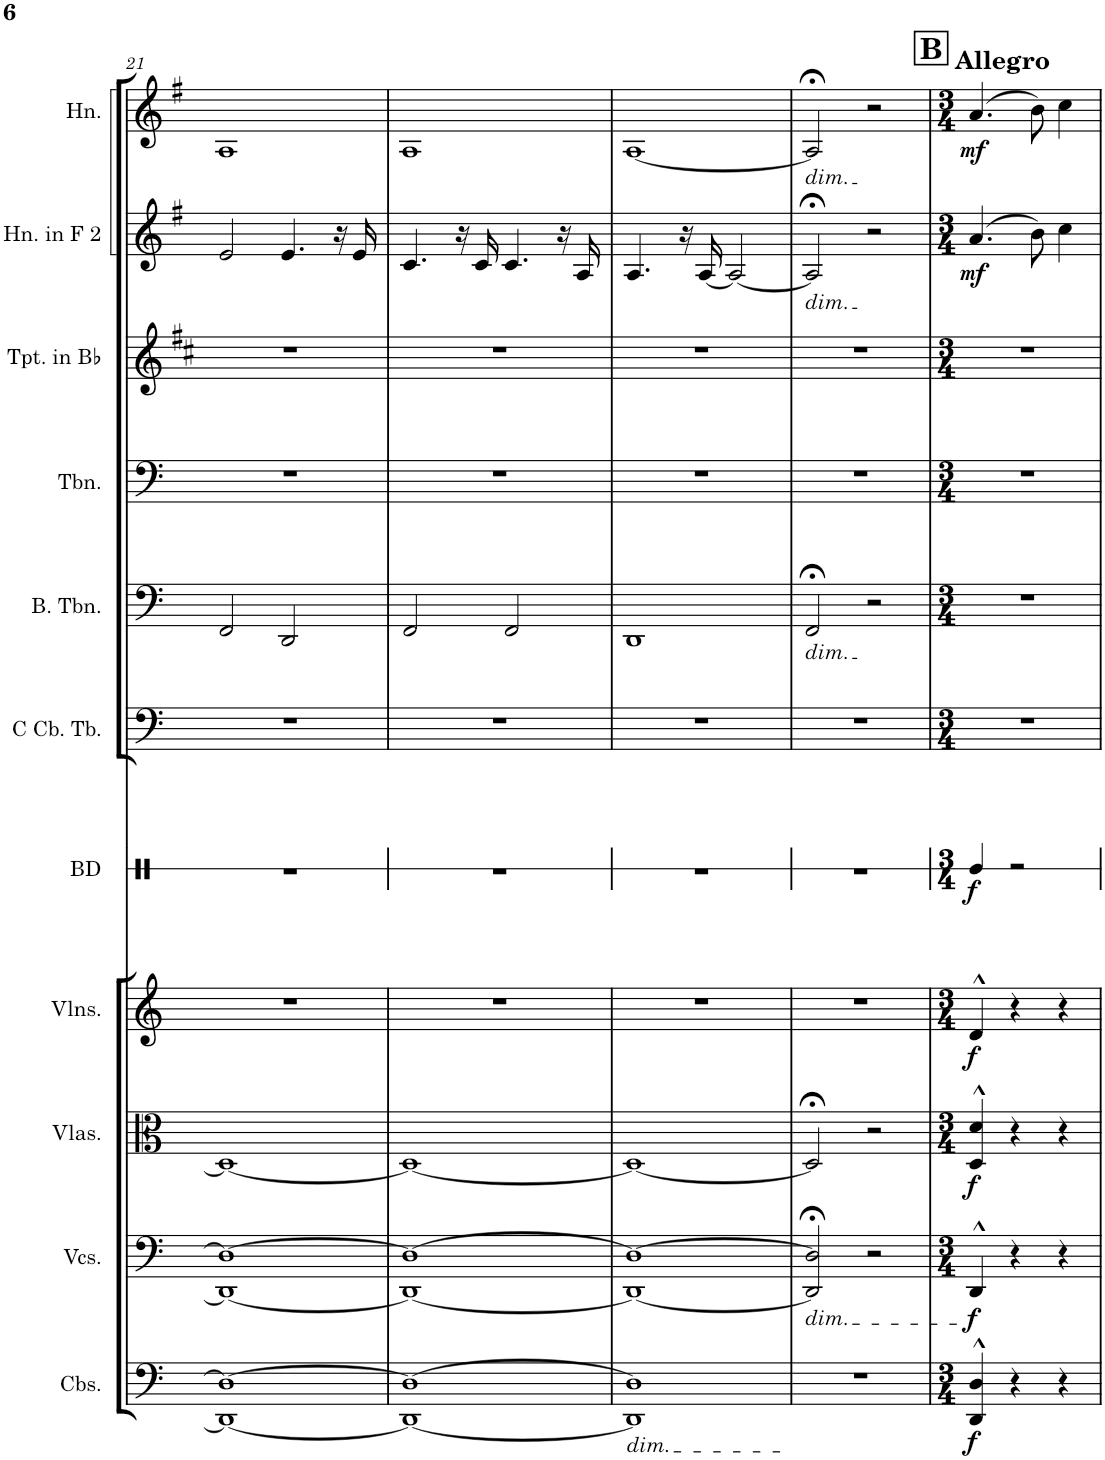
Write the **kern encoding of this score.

**kern	**dynam	**kern	**dynam	**kern	**dynam	**kern	**dynam	**kern	**dynam	**kern	**kern	**kern	**kern	**kern	**dynam	**kern	**dynam
*part11	*part11	*part10	*part10	*part9	*part9	*part8	*part8	*part7	*part7	*part6	*part5	*part4	*part3	*part2	*part2	*part1	*part1
*staff11	*staff11	*staff10	*staff10	*staff9	*staff9	*staff8	*staff8	*staff7	*staff7	*staff6	*staff5	*staff4	*staff3	*staff2	*staff2	*staff1	*staff1
*I"Contrabasses	*	*I"Violoncellos	*	*I"Violas	*	*I"Violins	*	*I"Bass Drum	*	*I"C Contrabass Tuba	*I"Bass Trombone	*I"Trombone	*I"Trumpet in Bb	*I"Horn in F 2	*	*I"Horn	*
*I'Cbs.	*	*I'Vcs.	*	*I'Vlas.	*	*I'Vlns.	*	*I'BD	*	*I'C Cb. Tb.	*I'B. Tbn.	*I'Tbn.	*I'Tpt. in Bb	*I'Hn. in F 2	*	*I'Hn.	*
!!LO:PB:g=z
*clefF4	*	*clefF4	*	*clefC3	*	*clefG2	*	*clefX	*	*clefF4	*clefF4	*clefF4	*clefG2	*clefG2	*	*clefG2	*
*Trd7c12	*	*	*	*	*	*	*	*	*	*	*	*	*Trd1c2	*Trd4c7	*	*Trd4c7	*
*k[]	*	*k[]	*	*k[]	*	*k[]	*	*k[]	*	*k[]	*k[]	*k[]	*k[f#c#]	*k[f#]	*	*k[f#]	*
*M4/4	*	*M4/4	*	*M4/4	*	*M4/4	*	*M4/4	*	*M4/4	*M4/4	*M4/4	*M4/4	*M4/4	*	*M4/4	*
=21	=21	=21	=21	=21	=21	=21	=21	=21	=21	=21	=21	=21	=21	=21	=21	=21	=21
1DD_ 1D_	.	1DD_ 1D_	.	1D_	.	1r	.	1r	.	1r	2FF/	1r	1r	2e/	.	1A	.
.	.	.	.	.	.	.	.	.	.	.	2DD/	.	.	4.e/	.	.	.
.	.	.	.	.	.	.	.	.	.	.	.	.	.	16r	.	.	.
.	.	.	.	.	.	.	.	.	.	.	.	.	.	16e/	.	.	.
=22	=22	=22	=22	=22	=22	=22	=22	=22	=22	=22	=22	=22	=22	=22	=22	=22	=22
1DD_ 1D_	.	1DD_ 1D_	.	1D_	.	1r	.	1r	.	1r	2FF/	1r	1r	4.c/	.	1A	.
.	.	.	.	.	.	.	.	.	.	.	.	.	.	16r	.	.	.
.	.	.	.	.	.	.	.	.	.	.	.	.	.	16c/	.	.	.
.	.	.	.	.	.	.	.	.	.	.	2FF/	.	.	4.c/	.	.	.
.	.	.	.	.	.	.	.	.	.	.	.	.	.	16r	.	.	.
.	.	.	.	.	.	.	.	.	.	.	.	.	.	16A/	.	.	.
=23	=23	=23	=23	=23	=23	=23	=23	=23	=23	=23	=23	=23	=23	=23	=23	=23	=23
!LO:TX:b:i:t=dim.	!	!	!	!	!	!	!	!	!	!	!	!	!	!	!	!	!
1DD] 1D]	.	1DD_ 1D_	.	1D_	.	1r	.	1r	.	1r	1DD	1r	1r	4.A/	.	[1A	.
.	.	.	.	.	.	.	.	.	.	.	.	.	.	16r	.	.	.
.	.	.	.	.	.	.	.	.	.	.	.	.	.	[16A/	.	.	.
.	.	.	.	.	.	.	.	.	.	.	.	.	.	2A/_	.	.	.
=24	=24	=24	=24	=24	=24	=24	=24	=24	=24	=24	=24	=24	=24	=24	=24	=24	=24
!	!	!	!	!	!	!	!	!	!	!	!	!	!	!	!	!LO:TX:b:i:t=dim.	!
!	!	!	!	!	!	!	!	!	!	!	!	!	!	!LO:TX:b:i:t=dim.	!	!	!
!	!	!	!	!	!	!	!	!	!	!	!LO:TX:b:i:t=dim.	!	!	!	!	!	!
!	!	!LO:TX:b:i:t=dim.	!	!	!	!	!	!	!	!	!	!	!	!	!	!	!
1r	.	2DD/];< 2D/];<	.	2D;</]	.	1r	.	1r	.	1r	2FF;</	1r	1r	2A;</]	.	2A;</]	.
.	.	2r	.	2r	.	.	.	.	.	.	2r	.	.	2r	.	2r	.
=25	=25	=25	=25	=25	=25	=25	=25	=25	=25	=25	=25	=25	=25	=25	=25	=25	=25
!!LO:REH:place=s1:a:B:cj:fs=14:t=B
*M3/4	*	*M3/4	*	*M3/4	*	*M3/4	*	*M3/4	*	*M3/4	*M3/4	*M3/4	*M3/4	*M3/4	*	*M3/4	*
!	!	!	!	!	!	!	!	!	!	!	!	!	!	!	!	!LO:TX:a:B:t=Allegro	!
!	!LO:DY:b	!	!LO:DY:b	!	!LO:DY:b	!	!LO:DY:b	!	!LO:DY:b	!	!	!	!	!	!LO:DY:b	!	!LO:DY:b
4DD/^^ 4D/^^	f	4DD^^/	f	4D/^^ 4d/^^	f	4d^^/	f	4Re/	f	2.r	2.r	2.r	2.r	(4.a/	mf	(4.a/	mf
4r	.	4r	.	4r	.	4r	.	2r	.	.	.	.	.	.	.	.	.
.	.	.	.	.	.	.	.	.	.	.	.	.	.	8b\)	.	8b\)	.
4r	.	4r	.	4r	.	4r	.	.	.	.	.	.	.	4cc\	.	4cc\	.
=	=	=	=	=	=	=	=	=	=	=	=	=	=	=	=	=	=
*-	*-	*-	*-	*-	*-	*-	*-	*-	*-	*-	*-	*-	*-	*-	*-	*-	*-
